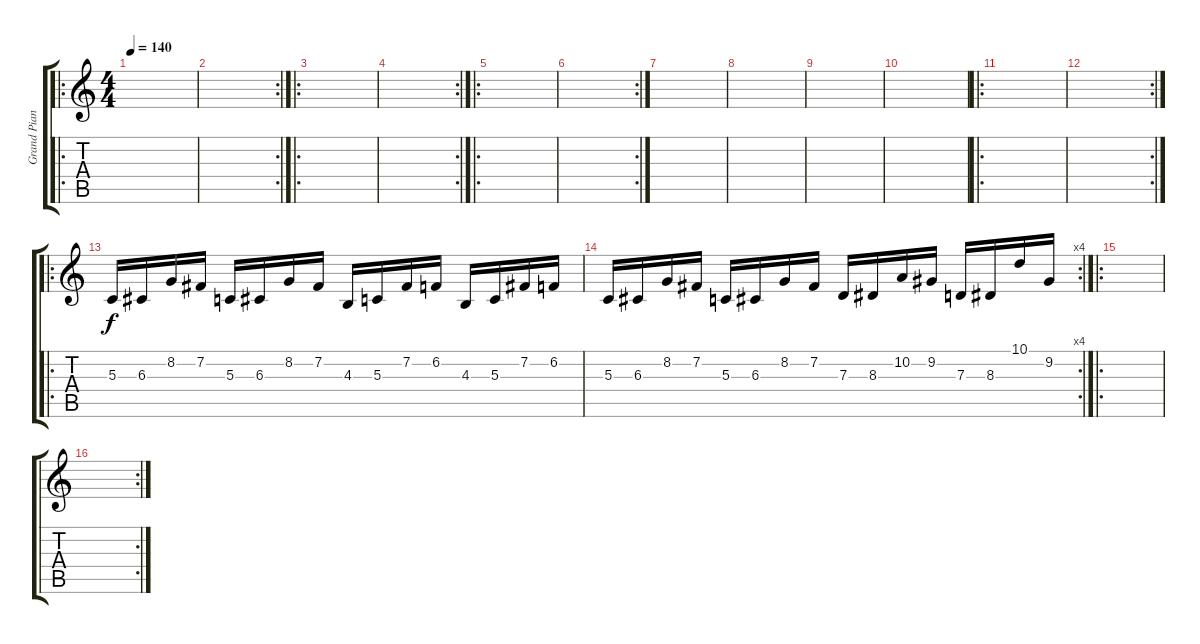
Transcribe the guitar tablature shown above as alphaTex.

\track ("Grand Piano II" "Grand Pian") {instrument acousticgrandpiano}
\staff {score tabs}
\tuning (E4 B3 G3 D3 A2 E2) {hide}
\ro
\ts (4 4)
\tempo 140
\clef g2
\ks c
|
\rc 2
|
\ro
|
\rc 2
|
\ro
|
\rc 2
|
|
|
|
|
\ro
|
\rc 2
|
\ro
5.3.16 6.3.16 8.2.16 7.2.16 5.3.16 6.3.16 8.2.16 7.2.16 4.3.16 5.3.16 7.2.16 6.2.16 4.3.16 5.3.16 7.2.16 6.2.16 |
\rc 4
5.3.16 6.3.16 8.2.16 7.2.16 5.3.16 6.3.16 8.2.16 7.2.16 7.3.16 8.3.16 10.2.16 9.2.16 7.3.16 8.3.16 10.1.16 9.2.16 |
\ro
|
\rc 2
